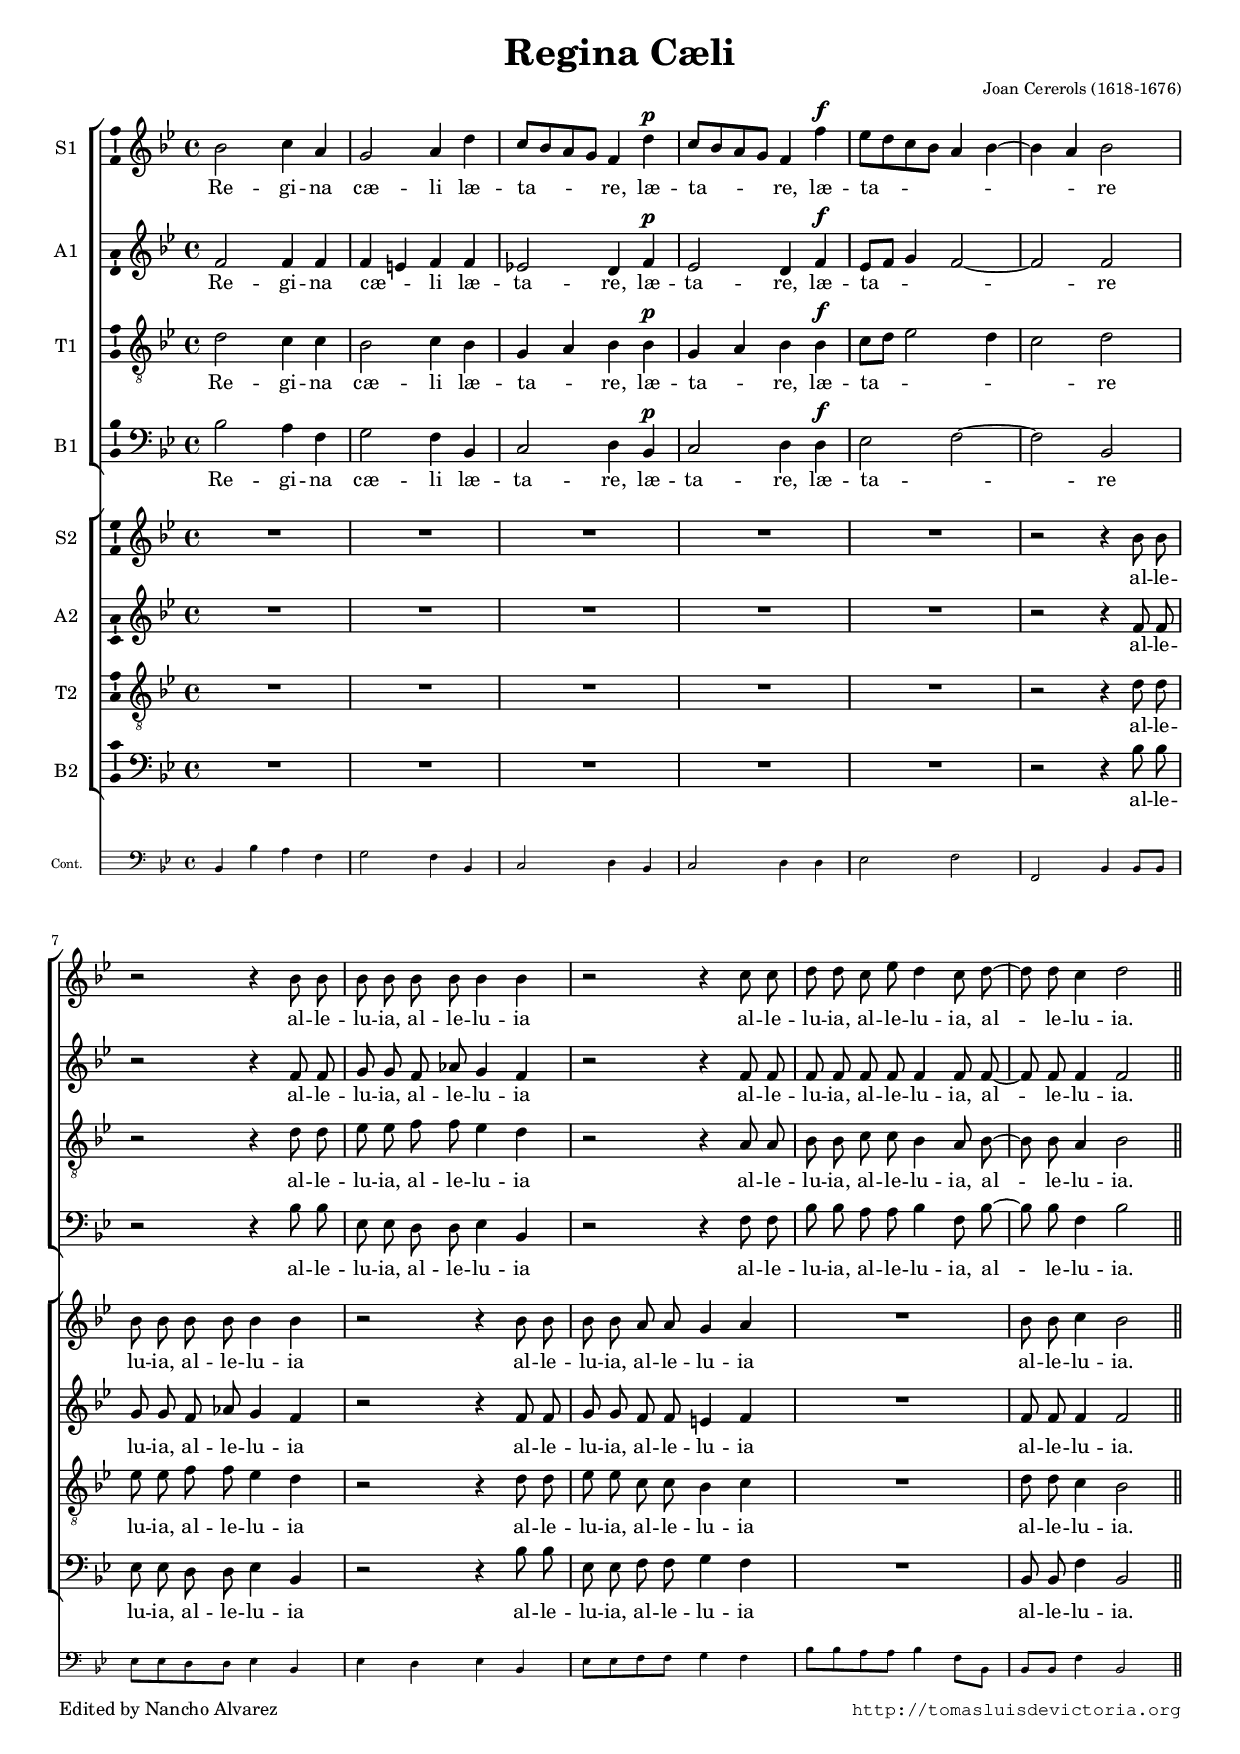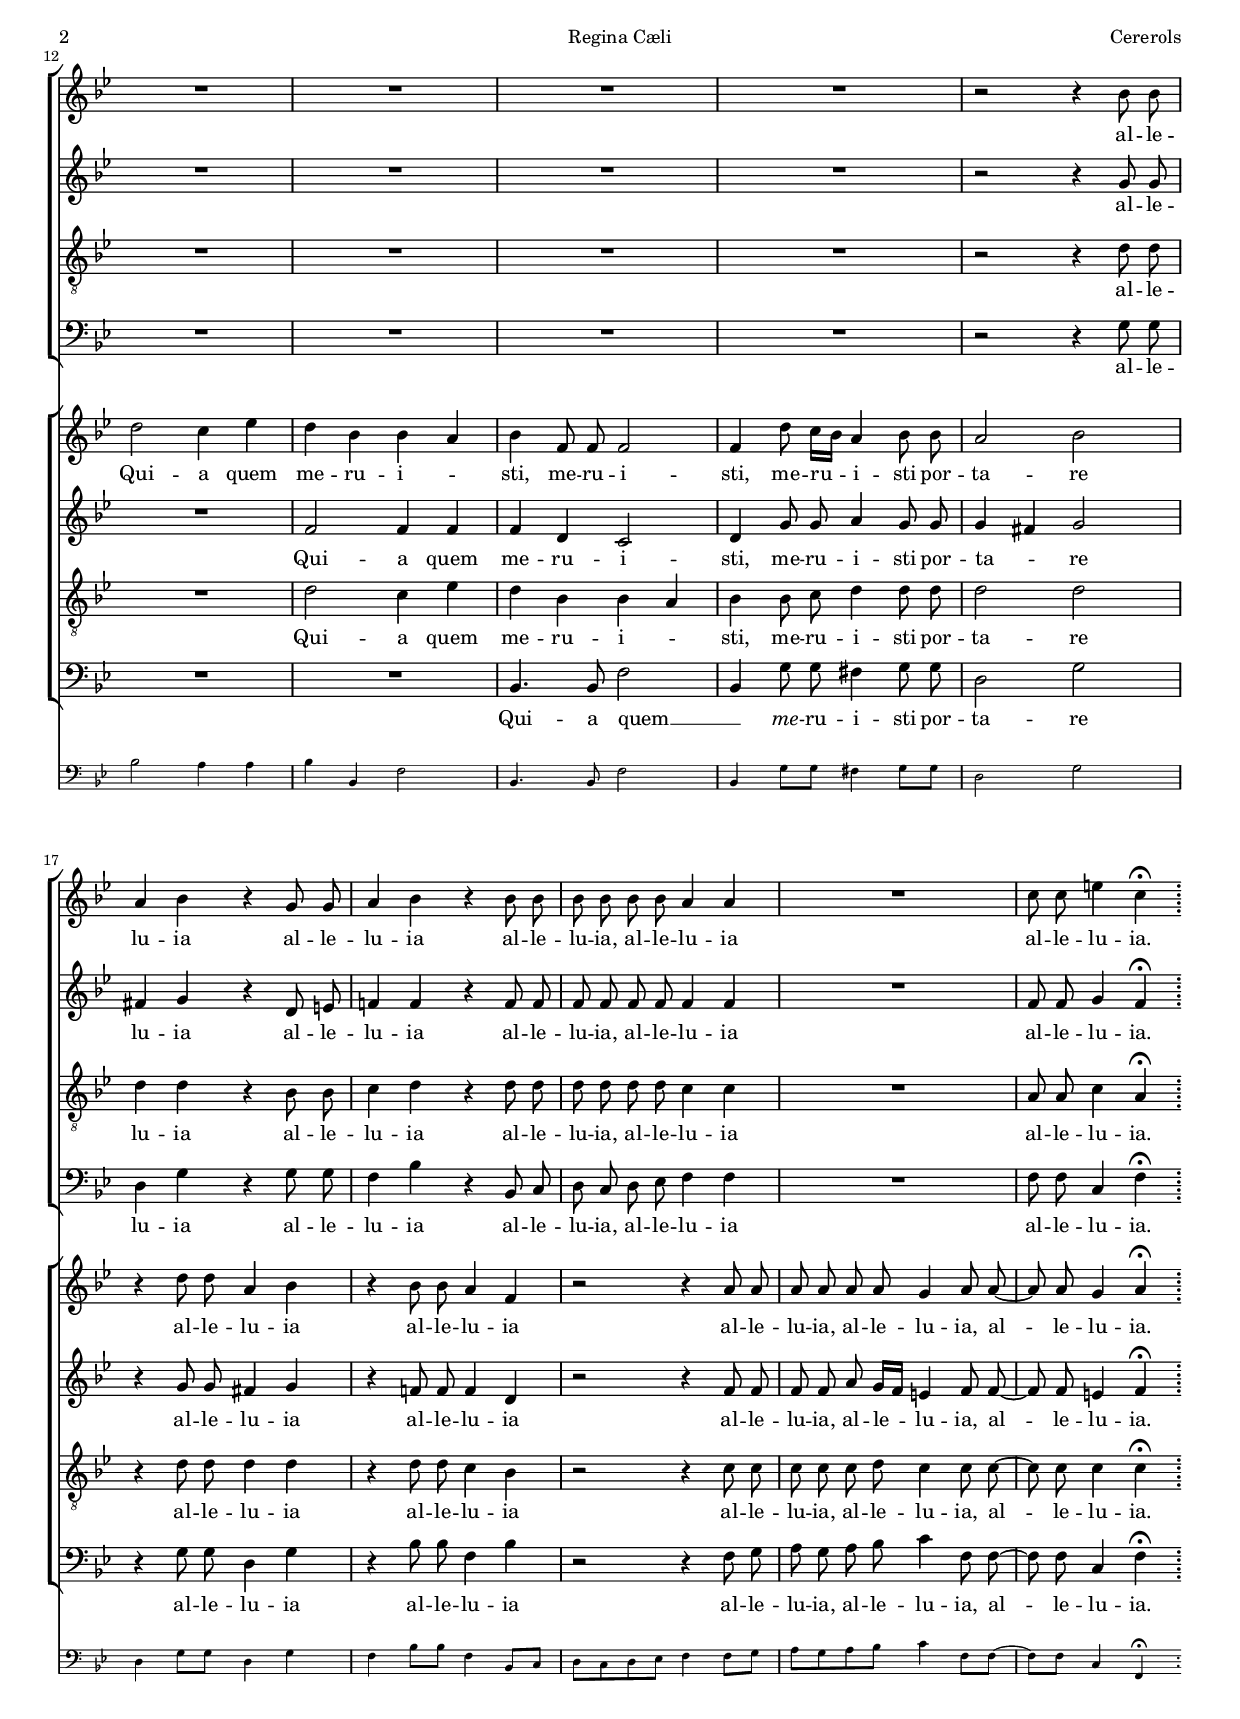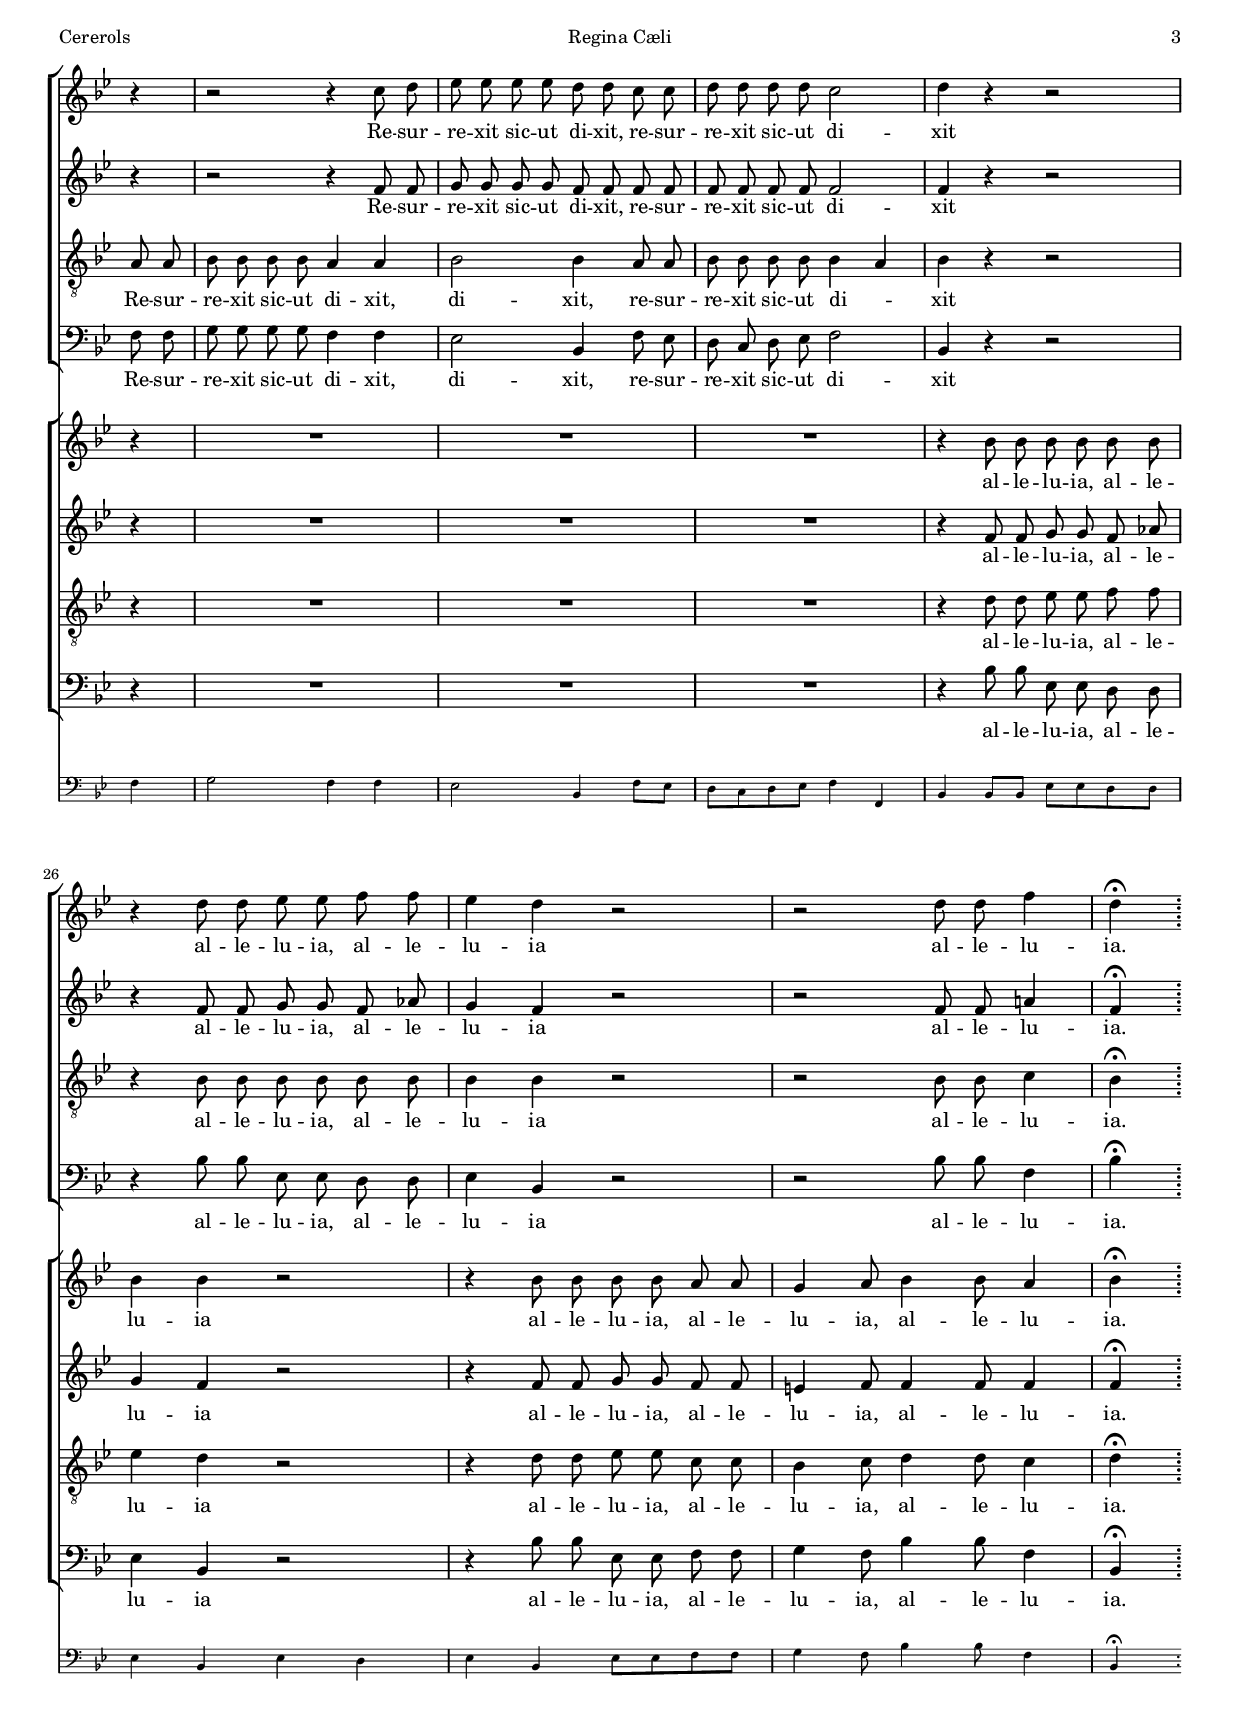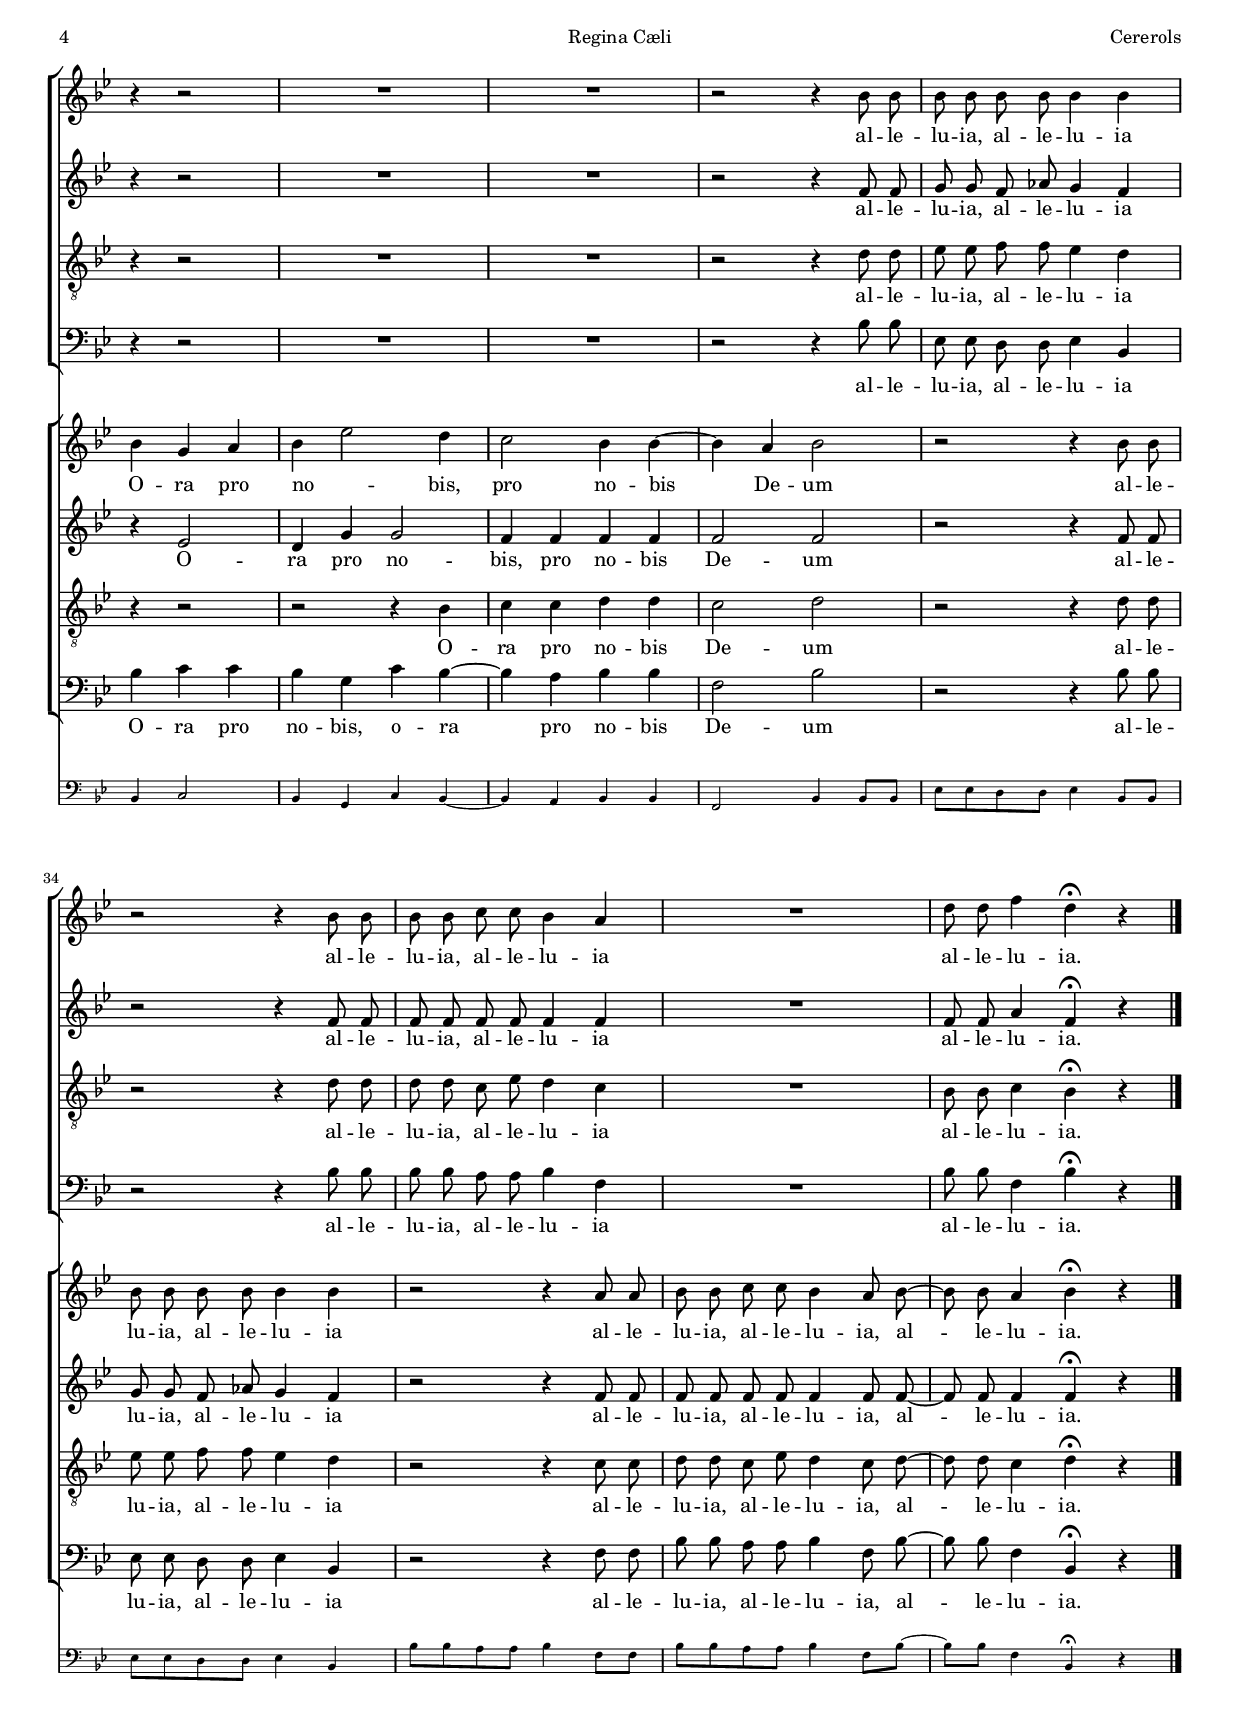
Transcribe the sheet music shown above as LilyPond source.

\version "2.18.0"

#(set-default-paper-size "a4")
#(set-global-staff-size 16.04)
#(ly:set-option 'point-and-click #f)
%mobile -s9.0 -i0.2

italicas=\override LyricText.font-shape = #'italic
rectas=\override LyricText.font-shape = #'upright
ss=\once \set suggestAccidentals = ##t
incipitwidth = 20

%rit=\markup{\italic "rit."}
%atempo=\markup{\italic "a tempo"}
rit=\markup{""}
atempo=\markup{""}

htitle="Regina Cæli"
hcomposer="Cererols"

\header {
	% Copia de una edición de la Coral del Corpus Christi de Málaga
	title=\markup{\fontsize #2 "Regina Cæli" }
	%subtitle="Reina del cielo"
%	subsubtitle=\markup{\column{" " " "}}
	composer=\markup{\smaller "Joan Cererols (1618-1676)"}
        pdfauthor=\composer
	%opus="(-)"
	%poet=\markup{}
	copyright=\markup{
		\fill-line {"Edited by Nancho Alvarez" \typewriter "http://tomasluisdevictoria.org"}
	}
%	tagline=""
}

global={\key bes \major \time 4/4 \skip 1*37 \bar "|."
}


cantus=\relative c''{
%	\override Score.MetronomeMark.X-offset = #14
%	\tempo 4=110
	bes2 c4 a
	g2 a4 d
	c8[ bes a g] f4 d'^\p
	c8[ bes a g] f4 f'^\f
	ees8[ d c bes] a4 bes ~ 
	bes4 a bes2
	r2 r4 bes8 bes
	bes bes bes bes bes4 bes
	r2 r4 c8 c
	d d c ees d4 c8 d ~
	d d c4 d2 \bar "||" \break % editorial
	R1*4
	r2 r4 bes8 bes
	a4 bes r g8 g
	a4 bes r bes8 bes
	bes bes bes bes a4 a
	R1
	c8^\rit c e4 c^\fermata 
         \bar ";" \break
         r^\atempo
	r2 r4 c8 d
	ees ees ees ees d d c c
	d d d d c2
	d4 r r2
	r4 d8 d ees ees f f
	ees4 d r2
	r2 d8^\rit d f4
	d4^\fermata 
         \bar ";" \break
         r^\atempo r2
	R1*2
	r2 r4 bes8 bes
	bes bes bes bes bes4 bes
	r2 r4 bes8 bes 
	bes bes c c bes4 a
	R1
	d8^\rit d f4 d^\fermata r
}

altus=\relative c'{
	f2 f4 f
	f e f f
	ees!2 d4 f^\p
	ees2 d4 f^\f
	ees8[ f] g4 f2 ~
	f f
	r2 r4 f8 f
	g g f aes g4 f
	r2 r4 f8 f
	f f f f f4 f8 f ~
	f8 f f4 f2
	R1*4
	r2 r4 g8 g
	fis4 g r d8 e
	f!4 f r f8 f
	f f f f f4 f
	R1
	f8 f g4 f^\fermata r
	r2 r4 f8 f
	g g g g f f f f
	f f f f f2
	f4 r r2
	r4 f8 f g g f aes
	g4 f r2
	r2 f8 f a!4
	f^\fermata r r2
	R1*2
	r2 r4 f8 f
	g g f aes g4 f
	r2 r4 f8 f
	f f f f f4 f
	R1
	f8 f a4 f^\fermata r
}

tenor=\relative c'{
	d2 c4 c
	bes2 c4 bes
	g a bes bes^\p
	g a bes bes^\f
	c8[ d] ees2 d4
	c2 d
	r2 r4 d8 d
	ees ees f f ees4 d
	r2 r4 a8 a
	bes8 bes c c bes4 a8 bes ~
	bes bes a4 bes2
	R1*4
	r2 r4 d8 d
	d4 d r bes8 bes
	c4 d r4 d8 d
	d d d d c4 c
	R1
	a8 a c4 a^\fermata a8 a
	bes bes bes bes a4 a
	bes2 bes4 a8 a
	bes bes bes bes bes4 a
	bes4 r r2
	r4 bes8 bes bes bes bes bes
	bes4 bes r2
	r2 bes8 bes c4
	bes4^\fermata r r2
	R1*2
	r2 r4 d8 d
	ees8 ees f f ees4 d
	r2 r4 d8 d
	d d c ees d4 c
	R1
	bes8 bes c4 bes^\fermata r4
}

bassus=\relative c'{
	bes2 a4 f
	g2 f4 bes,
	c2 d4 bes^\p
	c2 d4 d^\f
	ees2 f ~
	f bes,
	r2 r4 bes'8 bes
	ees, ees d d ees4 bes
	r2 r4 f'8 f
	bes8 bes a a bes4 f8 bes ~
	bes8 bes f4 bes2
	R1*4
	r2 r4 g8 g
	d4 g r g8 g
	f4 bes r bes,8 c
	d c d ees f4 f
	R1
	f8 f c4 f^\fermata f8 f
	g g g g f4 f
	ees2 bes4 f'8 ees
	d c d ees f2
	bes,4 r r2
	r4 bes'8 bes ees, ees d d
	ees4 bes r2
	r2 bes'8 bes f4
	bes^\fermata r r2
	R1*2
	r2 r4 bes8 bes
	ees, ees d d ees4 bes
	r2 r4 bes'8 bes
	bes bes a a bes4 f
	R1
	bes8 bes f4 bes^\fermata r
}

textocantus=\lyricmode{
Re -- gi -- na cæ -- li læ -- ta -- re,
læ -- ta -- re,
læ -- ta -- _ _ _ re
al -- le -- lu -- ia, al -- le -- lu -- ia
al -- le -- lu -- ia, al -- le -- lu -- ia,
al -- le -- lu -- ia.
al -- le -- lu -- ia
al -- le -- lu -- ia
al -- le -- lu -- ia,
al -- le -- lu -- ia
al -- le -- lu -- ia.
Re -- sur -- re -- xit sic -- ut di -- xit, 
re -- sur -- re -- xit sic -- ut di -- xit
al -- le -- lu -- ia, al -- le -- lu -- ia
al -- le -- lu -- ia.
al -- le -- lu -- ia, al -- le -- lu -- ia
al -- le -- lu -- ia, al -- le -- lu -- ia
al -- le -- lu -- ia.
}

textoaltus=\lyricmode{
Re -- gi -- na cæ -- _ li læ -- ta -- re,
læ -- ta -- re,
læ -- ta -- _ _ re
al -- le -- lu -- ia, al -- le -- lu -- ia
al -- le -- lu -- ia, al -- le -- lu -- ia,
al -- le -- lu -- ia.
al -- le -- lu -- ia
al -- le -- lu -- ia
al -- le -- lu -- ia,
al -- le -- lu -- ia
al -- le -- lu -- ia.
Re -- sur -- re -- xit sic -- ut di -- xit, 
re -- sur -- re -- xit sic -- ut di -- xit
al -- le -- lu -- ia, al -- le -- lu -- ia
al -- le -- lu -- ia.
al -- le -- lu -- ia, al -- le -- lu -- ia
al -- le -- lu -- ia, al -- le -- lu -- ia
al -- le -- lu -- ia.

}

textotenor=\lyricmode{
Re -- gi -- na cæ -- li læ -- ta -- _ re,
læ -- ta -- _ re,
læ -- ta -- _ _ _ re
al -- le -- lu -- ia, al -- le -- lu -- ia
al -- le -- lu -- ia, al -- le -- lu -- ia,
al -- le -- lu -- ia.
al -- le -- lu -- ia
al -- le -- lu -- ia
al -- le -- lu -- ia,
al -- le -- lu -- ia
al -- le -- lu -- ia.
Re -- sur -- re -- xit sic -- ut di -- xit, 
di -- xit,
re -- sur -- re -- xit sic -- ut di -- _ xit
al -- le -- lu -- ia, al -- le -- lu -- ia
al -- le -- lu -- ia.
al -- le -- lu -- ia, al -- le -- lu -- ia
al -- le -- lu -- ia, al -- le -- lu -- ia
al -- le -- lu -- ia.

}

textobassus=\lyricmode{
Re -- gi -- na cæ -- li læ -- ta -- re,
læ -- ta -- re,
læ -- ta -- _ re
al -- le -- lu -- ia, al -- le -- lu -- ia
al -- le -- lu -- ia, al -- le -- lu -- ia,
al -- le -- lu -- ia.
al -- le -- lu -- ia
al -- le -- lu -- ia
al -- le -- lu -- ia,
al -- le -- lu -- ia
al -- le -- lu -- ia.
Re -- sur -- re -- xit sic -- ut di -- xit, 
di -- xit,
re -- sur -- re -- xit sic -- ut di -- xit
al -- le -- lu -- ia, al -- le -- lu -- ia
al -- le -- lu -- ia.
al -- le -- lu -- ia, al -- le -- lu -- ia
al -- le -- lu -- ia, al -- le -- lu -- ia
al -- le -- lu -- ia.

}



cantusdos=\relative c''{
	R1*5
	r2 r4 bes8 bes
	bes bes bes bes bes4 bes
	r2 r4 bes8 bes
	bes bes a a g4 a
	R1
	bes8 bes c4 bes2
	d2 c4 ees
	d bes bes a
	bes f8 f f2
	f4 d'8 c16[ bes] a4 bes8 bes
	a2 bes
	r4 d8 d a4 bes
	r4 bes8 bes a4 f
	r2 r4 a8 a
	a8 a a a g4 a8 a ~
	a8 a g4 a^\fermata r
	R1*3
	r4 bes8 bes bes bes bes bes
	bes4 bes r2
	r4 bes8 bes bes bes a a
	g4 a8 bes4 bes8 a4
	bes4^\fermata bes g a
	bes4 ees2 d4
	c2 bes4 bes ~
	bes a bes2
	r2 r4 bes8 bes
	bes bes bes bes bes4 bes
	r2 r4 a8 a
	bes bes c c bes4 a8 bes ~
	bes8 bes a4 bes^\fermata r4
}

altusdos=\relative c'{
	R1*5
	r2 r4 f8 f
	g g f aes g4 f
	r2 r4 f8 f
	g g f f e4 f
	R1
	f8 f f4 f2
	R1
	f2 f4 f
	f d c2
	d4 g8 g a4 g8 g
	g4 fis g2
	r4 g8 g fis4 g
	r4 f!8 f f4 d
	r2 r4 f8 f
	f8 f a8 g16[ f] e4 f8 f ~
	f f e4 f^\fermata r
	R1*3
	r4 f8 f g g f aes
	g4 f r2
	r4 f8 f g g f f
	e4 f8 f4 f8 f4
	f4^\fermata r4 ees2
	d4 g g2
	f4 f f f
	f2 f
	r2 r4 f8 f
	g g f aes g4 f
	r2 r4 f8 f
	f f f f f4 f8 f ~
	f f f4 f^\fermata r
}

tenordos=\relative c'{
	R1*5
	r2 r4 d8 d
	ees ees f f ees4 d
	r2 r4 d8 d
	ees ees c c bes4 c
	R1
	d8 d c4 bes2
	R1
	d2 c4 ees
	d bes bes a
	bes bes8 c d4 d8 d
	d2 d
	r4 d8 d d4 d
	r4 d8 d c4 bes
	r2 r4 c8 c
	c8 c c d c4 c8 c ~
	c8 c c4 c^\fermata r
	R1*3
	r4 d8 d ees ees f f
	ees4 d r2
	r4 d8 d ees ees c c
	bes4 c8 d4 d8 c4
	d4^\fermata r r2
	r2 r4 bes
	c c d d
	c2 d
	r2 r4 d8 d
	ees ees f f ees4 d
	r2 r4 c8 c
	d d c ees d4 c8 d ~
	d d c4 d^\fermata r4
}

bassusdos=\relative c'{
	R1*5
	r2 r4 bes8 bes
	ees, ees d d ees4 bes
	r2 r4 bes'8 bes
	ees, ees f f g4 f
	R1
	bes,8 bes f'4 bes,2
	R1*2
	bes4. bes8 f'2
	bes,4 g'8 g fis4 g8 g
	d2 g
	r4 g8 g d4 g
	r4 bes8 bes f4 bes
	r2 r4 f8 g
	a8 g a bes c4 f,8 f ~
	f8 f c4 f^\fermata r
	R1*3
	r4 bes8 bes ees, ees d d
	ees4 bes r2
	r4 bes'8 bes ees,8 ees f f
	g4 f8 bes4 bes8 f4
	bes,4^\fermata bes' c c
	bes g c bes ~
	bes a bes bes
	f2 bes
	r2 r4 bes8 bes
	ees, ees d d ees4 bes
	r2 r4 f'8 f
	bes bes a a bes4 f8 bes ~
	bes8 bes f4 bes,^\fermata r
}

textocantusdos=\lyricmode{
al -- le -- lu -- ia, al -- le -- lu -- ia
al -- le -- lu -- ia, al -- le -- lu -- ia
al -- le -- lu -- ia.
Qui -- a quem me -- ru -- i -- _ sti, me -- ru -- i -- sti,
me -- ru -- i -- sti por -- ta -- re
al -- le -- lu -- ia
al -- le -- lu -- ia
al -- le -- lu -- ia, al -- le -- lu -- ia, al -- le -- lu -- ia.
al -- le -- lu -- ia, al -- le -- lu -- ia
al -- le -- lu -- ia, al -- le -- lu -- ia, al -- le -- lu -- ia.
O -- ra pro no -- _ bis,
pro no -- bis De -- um
al -- le -- lu -- ia, al -- le -- lu -- ia
al -- le -- lu -- ia, al -- le -- lu -- ia, al -- le -- lu -- ia.
}

textoaltusdos=\lyricmode{
al -- le -- lu -- ia, al -- le -- lu -- ia
al -- le -- lu -- ia, al -- le -- lu -- ia
al -- le -- lu -- ia.
Qui -- a quem me -- ru -- i -- sti,
me -- ru -- i -- sti por -- ta -- _ re
al -- le -- lu -- ia
al -- le -- lu -- ia
al -- le -- lu -- ia, al -- le -- lu -- ia, al -- le -- lu -- ia.
al -- le -- lu -- ia, al -- le -- lu -- ia
al -- le -- lu -- ia, al -- le -- lu -- ia, al -- le -- lu -- ia.
O -- ra pro no -- bis,
pro no -- bis De -- um
al -- le -- lu -- ia, al -- le -- lu -- ia
al -- le -- lu -- ia, al -- le -- lu -- ia, al -- le -- lu -- ia.

}

textotenordos=\lyricmode{
al -- le -- lu -- ia, al -- le -- lu -- ia
al -- le -- lu -- ia, al -- le -- lu -- ia
al -- le -- lu -- ia.
Qui -- a quem me -- ru -- i -- _ sti,
me -- ru -- i -- sti por -- ta -- re
al -- le -- lu -- ia
al -- le -- lu -- ia
al -- le -- lu -- ia, al -- le -- lu -- ia, al -- le -- lu -- ia.
al -- le -- lu -- ia, al -- le -- lu -- ia
al -- le -- lu -- ia, al -- le -- lu -- ia, al -- le -- lu -- ia.
O -- ra pro no -- bis De -- um
al -- le -- lu -- ia, al -- le -- lu -- ia
al -- le -- lu -- ia, al -- le -- lu -- ia, al -- le -- lu -- ia.

}

textobassusdos=\lyricmode{
al -- le -- lu -- ia, al -- le -- lu -- ia
al -- le -- lu -- ia, al -- le -- lu -- ia
al -- le -- lu -- ia.
Qui -- a quem __ _ 
\italicas me -- \rectas ru -- i -- sti % quem me -- _ ru
por -- ta -- re
al -- le -- lu -- ia
al -- le -- lu -- ia
al -- le -- lu -- ia, al -- le -- lu -- ia, al -- le -- lu -- ia.
al -- le -- lu -- ia, al -- le -- lu -- ia
al -- le -- lu -- ia, al -- le -- lu -- ia, al -- le -- lu -- ia.
O -- ra pro no -- bis,
o -- ra pro no -- bis De -- um
al -- le -- lu -- ia, al -- le -- lu -- ia
al -- le -- lu -- ia, al -- le -- lu -- ia, al -- le -- lu -- ia.

}

continuo=\relative c{
	\set Voice.autoBeaming = ##t
	bes4 bes'a f
	g2 f4 bes,
	c2 d4 bes
	c2 d4 d
	ees2 f
	f,2 bes4 bes8 bes
	ees ees d d ees4 bes
	ees d ees bes
	ees8 ees f f g4 f
	bes8 bes a a bes4 f8 bes,
	bes bes f'4 bes,2
	bes'2 a4 a
	bes bes, f'2 % bes4 bes,2 f'2 error en la fuente
	bes,4. bes8 f'2
	bes,4 g'8 g fis4 g8 g
	d2 g
	d4 g8 g d4 g
	f4 bes8 bes f4 bes,8 c
	d c d ees f4 f8 g
	a8 g a bes c4 f,8 f ~
	f f c4 f,^\fermata f'
	g2 f4 f
	ees2 bes4 f'8 ees
	d c d ees f4 f,
	bes4 bes8 bes ees ees d d
	ees4 bes ees d
	ees bes ees8 ees f f
	g4 f8 bes4 bes8 f4
	bes,4^\fermata bes c2
	bes4 g c bes ~
	bes a bes bes
	f2 bes4 bes8 bes
	ees8 ees d d ees4 bes8 bes
	ees ees d d ees4 bes
	bes'8 bes a a bes4 f8 f
	bes bes a a bes4 f8 bes ~
	bes bes f4 bes,^\fermata r
}


\score {\transpose c' c'{
<<
\new ChoirStaff
	<<
	\new Staff <<\global
	\new Voice="v1" {
		\set Staff.instrumentName="S1"
		\clef "treble"
		\cantus }
	\new Lyrics \lyricsto "v1" {\textocantus }
	>>

	\new Staff <<\global
	\new Voice="v2" {
		\set Staff.instrumentName="A1"
		\clef "treble"
		\altus }
	\new Lyrics \lyricsto "v2" {\textoaltus }
	>>
	
	\new Staff <<\global
	\new Voice="v3" {
		\set Staff.instrumentName="T1"
		\clef "G_8"
		\tenor }
	\new Lyrics \lyricsto "v3" {\textotenor }
	>>

	\new Staff <<\global
	\new Voice="v4" {
		\set Staff.instrumentName="B1"
		\clef "bass"
		\bassus }
	\new Lyrics \lyricsto "v4" {\textobassus }
	>>
	
>>

\new ChoirStaff 
	<<
	\new Staff <<\global
	\new Voice="v5" {
		\set Staff.instrumentName="S2"
		\clef "treble"
		\cantusdos }
	\new Lyrics \lyricsto "v5" {\textocantusdos }
	>>

	\new Staff <<\global
	\new Voice="v6" {
		\set Staff.instrumentName="A2"
		\clef "treble"
		\altusdos }
	\new Lyrics \lyricsto "v6" {\textoaltusdos }
	>>
	
	\new Staff <<\global
	\new Voice="v7" {
		\set Staff.instrumentName="T2"
		\clef "G_8"
		\tenordos }
	\new Lyrics \lyricsto "v7" {\textotenordos }
	>>

	\new Staff <<\global
	\new Voice="v8" {
		\set Staff.instrumentName="B2"
		\clef "bass"
		\bassusdos }
	\new Lyrics \lyricsto "v8" {\textobassusdos }
	>>
	
>>

\new Staff \with{
		\remove Ambitus_engraver 
		fontSize = #-3
		\override StaffSymbol.staff-space = #(magstep -3)
		\override StaffSymbol.thickness = #(magstep -3)
		} 
	<<\global
	\new Voice="continuo" {
		\set Staff.instrumentName="Cont."
		\clef "bass"
		\continuo }
	>>
>>

	} % transpose

\layout{ 
	\context {\Lyrics 
		\override VerticalAxisGroup.staff-affinity = #UP
		\override VerticalAxisGroup.nonstaff-relatedstaff-spacing =
			#'((basic-distance . 0) (minimum-distance . 0) (padding . .4))
		%\override LyricText.font-size = #1.2
		\override LyricHyphen.minimum-distance = #0.5
	}
	\context {\Score 
		tempoHideNote = ##t
		\override BarNumber.padding = #2 
	}
	\context {\Voice 
		%melismaBusyProperties = #'()
		autoBeaming = ##f
	}
        \context {\ChoirStaff 
                  \override StaffGrouper.staffgroup-staff-spacing =
                   #'((basic-distance . 12) (minimum-distance . 0) (padding . 1))
                  \override StaffGrouper.staff-staff-spacing =
                   #'((basic-distance . 10) (minimum-distance . 0) (padding . .5))
        }

	\context {\Staff 
                %\RemoveEmptyStaves
                %\override VerticalAxisGroup.remove-first = ##t
		\consists Ambitus_engraver 
		\override LigatureBracket.padding = #1
	}
}

%\midi { \mtempo }

}


\paper{
	evenHeaderMarkup=\markup  \fill-line { \fromproperty #'page:page-number-string \htitle \hcomposer }
	oddHeaderMarkup= \markup  \fill-line { \on-the-fly #not-first-page \hcomposer \on-the-fly #not-first-page \htitle \on-the-fly #not-first-page \fromproperty #'page:page-number-string }
	system-count=8
        page-count = 4
	ragged-last-bottom = ##f
	indent=0.7\cm
	system-system-spacing =
	#'((basic-distance . 15) (minimum-distance . 0) (padding . 5))
	top-system-spacing = % header
	#'((basic-distance . 8) (minimum-distance . 0) (padding . 0))
	last-bottom-spacing = % footer
	#'((basic-distance . 7) (minimum-distance . 0) (padding . 0))
        top-markup-spacing #'basic-distance = 0 %5
	markup-system-spacing #'basic-distance = 0 %20
}
